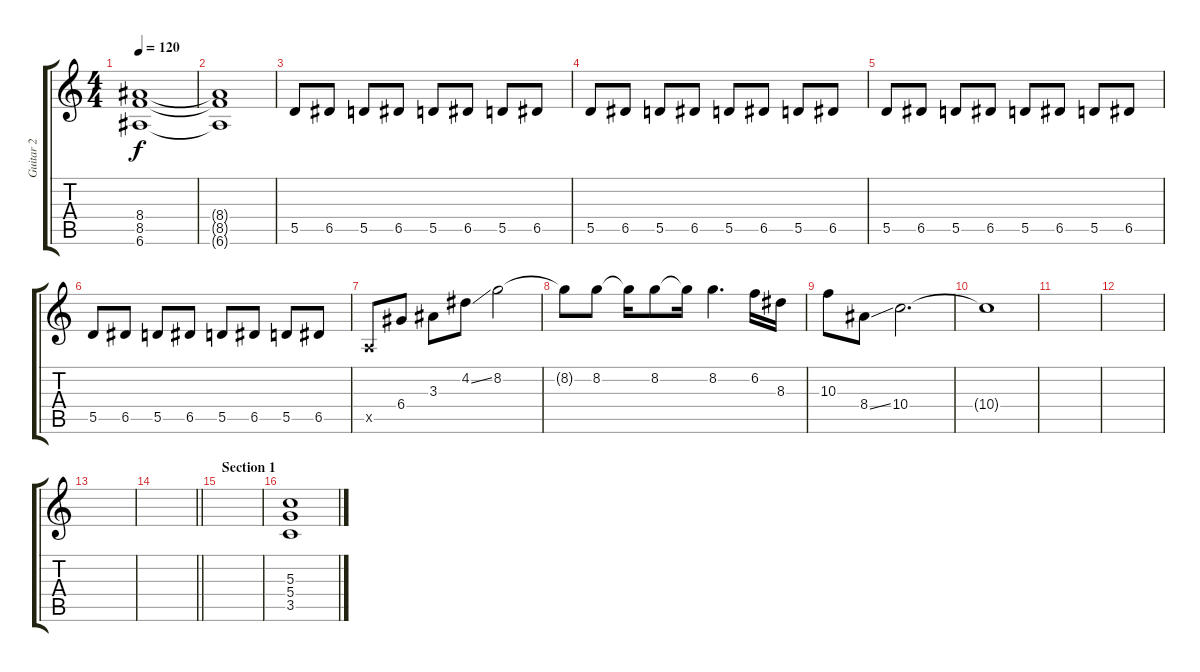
\track ("Guitar 2" "Guitar 2") {instrument acousticguitarsteel}
\staff {score tabs}
\tuning (E4 B3 G3 D3 A2 E2) {hide}
\ts (4 4)
\tempo 120
\clef g2
\ks c
(8.4 8.5 6.6).1{dy f} |
(8.4{t} 8.5{t} 6.6{t}).1 |
5.5.8{volume 12 instrument distortionguitar} 6.5.8 5.5.8 6.5.8 5.5.8 6.5.8 5.5.8 6.5.8 |
5.5.8 6.5.8 5.5.8 6.5.8 5.5.8 6.5.8 5.5.8 6.5.8 |
5.5.8 6.5.8 5.5.8 6.5.8 5.5.8 6.5.8 5.5.8 6.5.8 |
5.5.8 6.5.8 5.5.8 6.5.8 5.5.8 6.5.8 5.5.8 6.5.8 |
0.5{x}.8{volume 15 instrument distortionguitar} 6.4.8 3.3.8 4.2{ss}.8 8.2.2 |
8.2{t}.8{volume 15 instrument distortionguitar} 8.2.8 8.2{t}.16 8.2.8 8.2{t}.16 8.2.4{d} 6.2.16 8.3.16 |
10.3.8{volume 15 instrument distortionguitar} 8.4{ss}.8 10.4.2{d} |
10.4{t}.1 |
|
|
|
\barLineRight lightlight
|
\section ("" "Section 1")
|
(5.3 5.4 3.5).1{volume 12 instrument distortionguitar}
